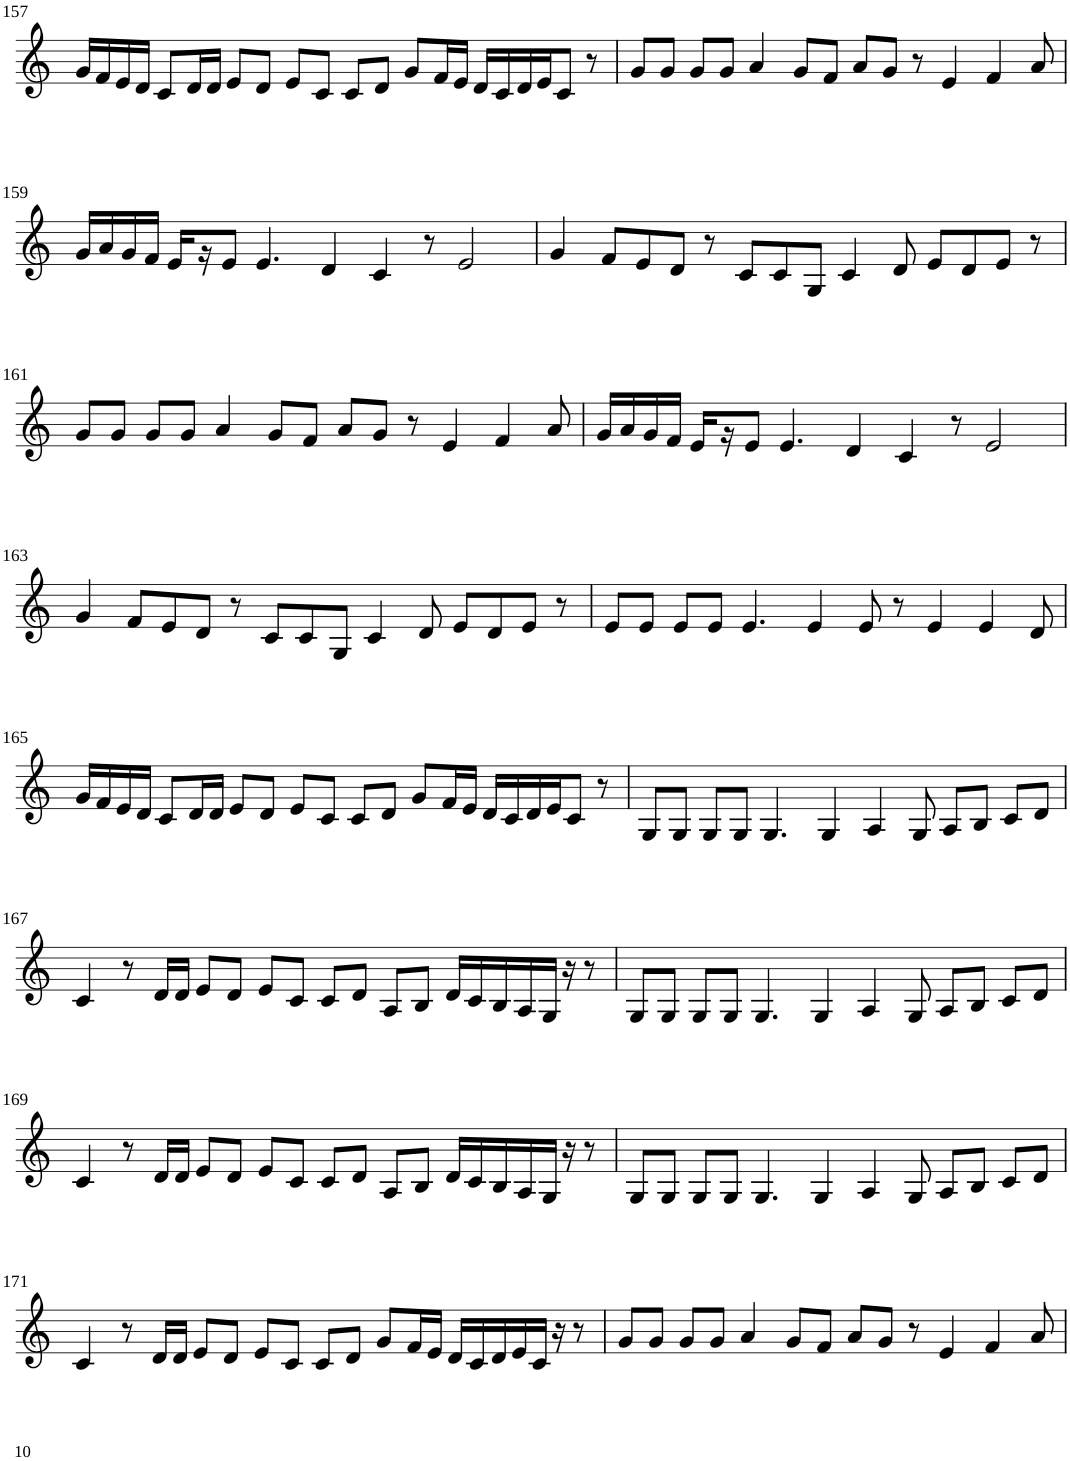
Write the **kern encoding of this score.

**kern
*part1
*staff1
*I"Violin
!!LO:PB:g=z
*clefG2
*k[]
*M8/4
=157
16g/LL
16f/
16e/
16d/JJ
8c/L
16d/L
16d/JJ
8e/L
8d/J
8e/L
8c/J
8c/L
8d/J
8g/L
16f/L
16e/JJ
16d/LL
16c/
16d/
16e/J
8c/J
8r
=158
8g/L
8g/J
8g/L
8g/J
4a/
8g/L
8f/J
8a/L
8g/J
8r
4e/
4f/
8a/
!!LO:LB:g=z
=159
16g/LL
16a/
16g/
16f/JJ
16e/LL
16r
8e/J
4.e/
4d/
4c/
8r
2e/
=160
4g/
8f/L
8e/
8d/J
8r
8c/L
8c/
8G/J
4c/
8d/
8e/L
8d/
8e/J
8r
!!LO:LB:g=z
=161
8g/L
8g/J
8g/L
8g/J
4a/
8g/L
8f/J
8a/L
8g/J
8r
4e/
4f/
8a/
=162
16g/LL
16a/
16g/
16f/JJ
16e/LL
16r
8e/J
4.e/
4d/
4c/
8r
2e/
!!LO:LB:g=z
=163
4g/
8f/L
8e/
8d/J
8r
8c/L
8c/
8G/J
4c/
8d/
8e/L
8d/
8e/J
8r
=164
8e/L
8e/J
8e/L
8e/J
4.e/
4e/
8e/
8r
4e/
4e/
8d/
!!LO:LB:g=z
=165
16g/LL
16f/
16e/
16d/JJ
8c/L
16d/L
16d/JJ
8e/L
8d/J
8e/L
8c/J
8c/L
8d/J
8g/L
16f/L
16e/JJ
16d/LL
16c/
16d/
16e/J
8c/J
8r
=166
8G/L
8G/J
8G/L
8G/J
4.G/
4G/
4A/
8G/
8A/L
8B/J
8c/L
8d/J
!!LO:LB:g=z
=167
4c/
8r
16d/LL
16d/JJ
8e/L
8d/J
8e/L
8c/J
8c/L
8d/J
8A/L
8B/J
16d/LL
16c/
16B/
16A/
16G/JJ
16r
8r
=168
8G/L
8G/J
8G/L
8G/J
4.G/
4G/
4A/
8G/
8A/L
8B/J
8c/L
8d/J
!!LO:LB:g=z
=169
4c/
8r
16d/LL
16d/JJ
8e/L
8d/J
8e/L
8c/J
8c/L
8d/J
8A/L
8B/J
16d/LL
16c/
16B/
16A/
16G/JJ
16r
8r
=170
8G/L
8G/J
8G/L
8G/J
4.G/
4G/
4A/
8G/
8A/L
8B/J
8c/L
8d/J
!!LO:LB:g=z
=171
4c/
8r
16d/LL
16d/JJ
8e/L
8d/J
8e/L
8c/J
8c/L
8d/J
8g/L
16f/L
16e/JJ
16d/LL
16c/
16d/
16e/
16c/JJ
16r
8r
=172
8g/L
8g/J
8g/L
8g/J
4a/
8g/L
8f/J
8a/L
8g/J
8r
4e/
4f/
8a/
=
*-
